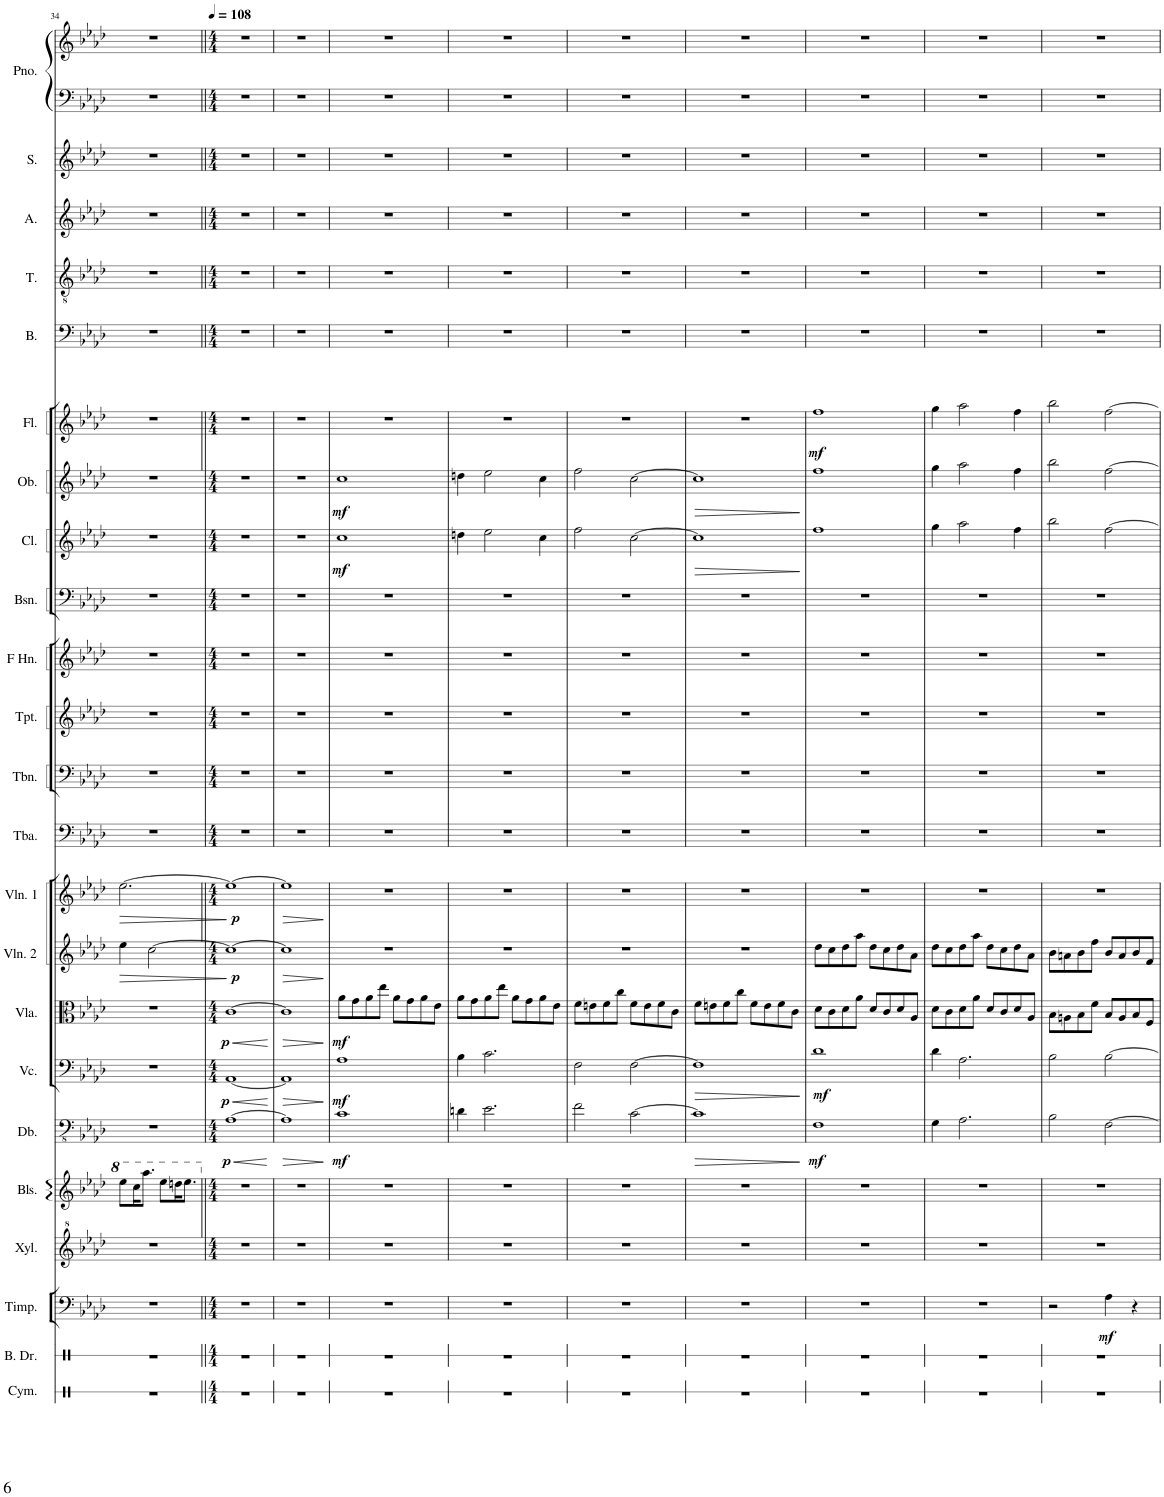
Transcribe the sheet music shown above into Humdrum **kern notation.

**kern	**kern	**kern	**dynam	**kern	**kern	**kern	**dynam	**kern	**dynam	**kern	**dynam	**kern	**dynam	**kern	**dynam	**kern	**kern	**kern	**kern	**kern	**kern	**dynam	**kern	**dynam	**kern	**dynam	**kern	**kern	**kern	**kern	**kern	**kern
*part23	*part22	*part21	*part21	*part20	*part19	*part18	*part18	*part17	*part17	*part16	*part16	*part15	*part15	*part14	*part14	*part13	*part12	*part11	*part10	*part9	*part8	*part8	*part7	*part7	*part6	*part6	*part5	*part4	*part3	*part2	*part1	*part1
*staff24	*staff23	*staff22	*staff22	*staff21	*staff20	*staff19	*staff19	*staff18	*staff18	*staff17	*staff17	*staff16	*staff16	*staff15	*staff15	*staff14	*staff13	*staff12	*staff11	*staff10	*staff9	*staff9	*staff8	*staff8	*staff7	*staff7	*staff6	*staff5	*staff4	*staff3	*staff2	*staff1
*I"Cymbal	*I"Bass Drum	*I"Timpani	*	*I"Xylophone	*I"Bells	*I"Double Bass	*	*I"Violoncello	*	*I"Viola	*	*I"Violin 2	*	*I"Violin 1	*	*I"Tuba	*I"Trombone	*I"Bb Trumpet	*I"F Horn	*I"Bassoon	*I"Bb Clarinet	*	*I"Oboe	*	*I"Flute	*	*I"Bass	*I"Tenor	*I"Alto	*I"Soprano	*I"Piano	*
*I'Cym.	*I'B. Dr.	*I'Timp.	*	*I'Xyl.	*I'Bls.	*I'Db.	*	*I'Vc.	*	*I'Vla.	*	*I'Vln. 2	*	*I'Vln. 1	*	*I'Tba.	*I'Tbn.	*I'Tpt.	*I'F Hn.	*I'Bsn.	*I'Cl.	*	*I'Ob.	*	*I'Fl.	*	*I'B.	*I'T.	*I'A.	*I'S.	*I'Pno.	*
!!LO:PB:g=z
*clefX	*clefX	*clefF4	*	*clefG^2	*clefG2	*clefFv4	*	*clefF4	*	*clefC3	*	*clefG2	*	*clefG2	*	*clefF4	*clefF4	*clefG2	*clefG2	*clefF4	*clefG2	*	*clefG2	*	*clefG2	*	*clefF4	*clefGv2	*clefG2	*clefG2	*clefF4	*clefG2
*	*	*	*	*	*	*ITrd7c12	*	*	*	*	*	*	*	*	*	*	*	*ITrd1c2	*ITrd4c7	*	*ITrd1c2	*	*	*	*	*	*	*	*	*	*	*
*k[]	*k[]	*k[b-e-a-d-]	*	*k[b-e-a-d-]	*k[b-e-a-d-]	*k[b-e-a-d-]	*	*k[b-e-a-d-]	*	*k[b-e-a-d-]	*	*k[b-e-a-d-]	*	*k[b-e-a-d-]	*	*k[b-e-a-d-]	*k[b-e-a-d-]	*k[b-e-a-d-]	*k[b-e-a-d-]	*k[b-e-a-d-]	*k[b-e-a-d-]	*	*k[b-e-a-d-]	*	*k[b-e-a-d-]	*	*k[b-e-a-d-]	*k[b-e-a-d-]	*k[b-e-a-d-]	*k[b-e-a-d-]	*k[b-e-a-d-]	*k[b-e-a-d-]
*M6/8	*M6/8	*M6/8	*	*M6/8	*M6/8	*M6/8	*	*M6/8	*	*M6/8	*	*M6/8	*	*M6/8	*	*M6/8	*M6/8	*M6/8	*M6/8	*M6/8	*M6/8	*	*M6/8	*	*M6/8	*	*M6/8	*M6/8	*M6/8	*M6/8	*M6/8	*M6/8
=34	=34	=34	=34	=34	=34	=34	=34	=34	=34	=34	=34	=34	=34	=34	=34	=34	=34	=34	=34	=34	=34	=34	=34	=34	=34	=34	=34	=34	=34	=34	=34	=34
!	!	!	!	!	!	!	!	!	!	!	!	!	!LO:HP:b	!	!LO:HP:b	!	!	!	!	!	!	!	!	!	!	!	!	!	!	!	!	!
2.r	2.r	2.r	.	2.r	8eee-\L	2.r	.	2.r	.	2.r	.	4ee-\	>	[2.ee-\	>	2.r	2.r	2.r	2.r	2.r	2.r	.	2.r	.	2.r	.	2.r	2.r	2.r	2.r	2.r	2.r
.	.	.	.	.	16ccc\K	.	.	.	.	.	.	.	.	.	.	.	.	.	.	.	.	.	.	.	.	.	.	.	.	.	.	.
.	.	.	.	.	8.aaa-\J	.	.	.	.	.	.	.	.	.	.	.	.	.	.	.	.	.	.	.	.	.	.	.	.	.	.	.
.	.	.	.	.	.	.	.	.	.	.	.	[2cc\	.	.	.	.	.	.	.	.	.	.	.	.	.	.	.	.	.	.	.	.
.	.	.	.	.	8eee-\L	.	.	.	.	.	.	.	.	.	.	.	.	.	.	.	.	.	.	.	.	.	.	.	.	.	.	.
.	.	.	.	.	16dddn\K	.	.	.	.	.	.	.	.	.	.	.	.	.	.	.	.	.	.	.	.	.	.	.	.	.	.	.
.	.	.	.	.	8.eee-\J	.	.	.	.	.	.	.	.	.	.	.	.	.	.	.	.	.	.	.	.	.	.	.	.	.	.	.
.	.	.	.	.	.	.	.	.	.	.	.	.	]	.	]	.	.	.	.	.	.	.	.	.	.	.	.	.	.	.	.	.
=35||	=35||	=35||	=35||	=35||	=35||	=35||	=35||	=35||	=35||	=35||	=35||	=35||	=35||	=35||	=35||	=35||	=35||	=35||	=35||	=35||	=35||	=35||	=35||	=35||	=35||	=35||	=35||	=35||	=35||	=35||	=35||	=35||
*M4/4	*M4/4	*M4/4	*	*M4/4	*M4/4	*M4/4	*	*M4/4	*	*M4/4	*	*M4/4	*	*M4/4	*	*M4/4	*M4/4	*M4/4	*M4/4	*M4/4	*M4/4	*	*M4/4	*	*M4/4	*	*M4/4	*M4/4	*M4/4	*M4/4	*M4/4	*M4/4
*	*	*	*	*	*	*	*	*	*	*	*	*	*	*	*	*	*	*	*	*	*	*	*	*	*	*	*	*	*	*	*	*MM108
!	!	!	!	!	!	!	!LO:HP:b	!	!LO:HP:b	!	!LO:HP:b	!	!	!	!	!	!	!	!	!	!	!	!	!	!	!	!	!	!	!	!	!
!	!	!	!	!	!	!	!LO:DY:n=1:b	!	!LO:DY:n=1:b	!	!LO:DY:n=1:b	!	!LO:DY:b	!	!LO:DY:b	!	!	!	!	!	!	!	!	!	!	!	!	!	!	!	!	!
1r	1r	1r	.	1r	1r	[1AA-	< p	[1AA-	< p	[1c	< p	1cc_	p	1ee-_	p	1r	1r	1r	1r	1r	1r	.	1r	.	1r	.	1r	1r	1r	1r	1r	1r
.	.	.	.	.	.	.	[	.	[	.	[	.	.	.	.	.	.	.	.	.	.	.	.	.	.	.	.	.	.	.	.	.
=36	=36	=36	=36	=36	=36	=36	=36	=36	=36	=36	=36	=36	=36	=36	=36	=36	=36	=36	=36	=36	=36	=36	=36	=36	=36	=36	=36	=36	=36	=36	=36	=36
!	!	!	!	!	!	!	!LO:HP:b	!	!LO:HP:b	!	!LO:HP:b	!	!LO:HP:b	!	!LO:HP:b	!	!	!	!	!	!	!	!	!	!	!	!	!	!	!	!	!
1r	1r	1r	.	1r	1r	1AA-]	>	1AA-]	>	1c]	>	1cc]	>	1ee-]	>	1r	1r	1r	1r	1r	1r	.	1r	.	1r	.	1r	1r	1r	1r	1r	1r
.	.	.	.	.	.	.	]	.	]	.	]	.	]	.	]	.	.	.	.	.	.	.	.	.	.	.	.	.	.	.	.	.
=37	=37	=37	=37	=37	=37	=37	=37	=37	=37	=37	=37	=37	=37	=37	=37	=37	=37	=37	=37	=37	=37	=37	=37	=37	=37	=37	=37	=37	=37	=37	=37	=37
!	!	!	!	!	!	!	!LO:DY:b	!	!LO:DY:b	!	!LO:DY:b	!	!	!	!	!	!	!	!	!	!	!LO:DY:b	!	!LO:DY:b	!	!	!	!	!	!	!	!
1r	1r	1r	.	1r	1r	1C	mf	1A-	mf	8a-\L	mf	1r	.	1r	.	1r	1r	1r	1r	1r	1cc	mf	1cc	mf	1r	.	1r	1r	1r	1r	1r	1r
.	.	.	.	.	.	.	.	.	.	8g\	.	.	.	.	.	.	.	.	.	.	.	.	.	.	.	.	.	.	.	.	.	.
.	.	.	.	.	.	.	.	.	.	8a-\	.	.	.	.	.	.	.	.	.	.	.	.	.	.	.	.	.	.	.	.	.	.
.	.	.	.	.	.	.	.	.	.	8ee-\J	.	.	.	.	.	.	.	.	.	.	.	.	.	.	.	.	.	.	.	.	.	.
.	.	.	.	.	.	.	.	.	.	8a-\L	.	.	.	.	.	.	.	.	.	.	.	.	.	.	.	.	.	.	.	.	.	.
.	.	.	.	.	.	.	.	.	.	8g\	.	.	.	.	.	.	.	.	.	.	.	.	.	.	.	.	.	.	.	.	.	.
.	.	.	.	.	.	.	.	.	.	8a-\	.	.	.	.	.	.	.	.	.	.	.	.	.	.	.	.	.	.	.	.	.	.
.	.	.	.	.	.	.	.	.	.	8e-\J	.	.	.	.	.	.	.	.	.	.	.	.	.	.	.	.	.	.	.	.	.	.
=38	=38	=38	=38	=38	=38	=38	=38	=38	=38	=38	=38	=38	=38	=38	=38	=38	=38	=38	=38	=38	=38	=38	=38	=38	=38	=38	=38	=38	=38	=38	=38	=38
1r	1r	1r	.	1r	1r	4Dn\	.	4B-\	.	8a-\L	.	1r	.	1r	.	1r	1r	1r	1r	1r	4ddn\	.	4ddn\	.	1r	.	1r	1r	1r	1r	1r	1r
.	.	.	.	.	.	.	.	.	.	8g\	.	.	.	.	.	.	.	.	.	.	.	.	.	.	.	.	.	.	.	.	.	.
.	.	.	.	.	.	2.E-\	.	2.c\	.	8a-\	.	.	.	.	.	.	.	.	.	.	2ee-\	.	2ee-\	.	.	.	.	.	.	.	.	.
.	.	.	.	.	.	.	.	.	.	8ee-\J	.	.	.	.	.	.	.	.	.	.	.	.	.	.	.	.	.	.	.	.	.	.
.	.	.	.	.	.	.	.	.	.	8a-\L	.	.	.	.	.	.	.	.	.	.	.	.	.	.	.	.	.	.	.	.	.	.
.	.	.	.	.	.	.	.	.	.	8g\	.	.	.	.	.	.	.	.	.	.	.	.	.	.	.	.	.	.	.	.	.	.
.	.	.	.	.	.	.	.	.	.	8a-\	.	.	.	.	.	.	.	.	.	.	4cc\	.	4cc\	.	.	.	.	.	.	.	.	.
.	.	.	.	.	.	.	.	.	.	8e-\J	.	.	.	.	.	.	.	.	.	.	.	.	.	.	.	.	.	.	.	.	.	.
=39	=39	=39	=39	=39	=39	=39	=39	=39	=39	=39	=39	=39	=39	=39	=39	=39	=39	=39	=39	=39	=39	=39	=39	=39	=39	=39	=39	=39	=39	=39	=39	=39
1r	1r	1r	.	1r	1r	2F\	.	2F\	.	8f\L	.	1r	.	1r	.	1r	1r	1r	1r	1r	2ff\	.	2ff\	.	1r	.	1r	1r	1r	1r	1r	1r
.	.	.	.	.	.	.	.	.	.	8en\	.	.	.	.	.	.	.	.	.	.	.	.	.	.	.	.	.	.	.	.	.	.
.	.	.	.	.	.	.	.	.	.	8f\	.	.	.	.	.	.	.	.	.	.	.	.	.	.	.	.	.	.	.	.	.	.
.	.	.	.	.	.	.	.	.	.	8cc\J	.	.	.	.	.	.	.	.	.	.	.	.	.	.	.	.	.	.	.	.	.	.
.	.	.	.	.	.	[2C\	.	[2F\	.	8f\L	.	.	.	.	.	.	.	.	.	.	[2cc\	.	[2cc\	.	.	.	.	.	.	.	.	.
.	.	.	.	.	.	.	.	.	.	8e\	.	.	.	.	.	.	.	.	.	.	.	.	.	.	.	.	.	.	.	.	.	.
.	.	.	.	.	.	.	.	.	.	8f\	.	.	.	.	.	.	.	.	.	.	.	.	.	.	.	.	.	.	.	.	.	.
.	.	.	.	.	.	.	.	.	.	8c\J	.	.	.	.	.	.	.	.	.	.	.	.	.	.	.	.	.	.	.	.	.	.
=40	=40	=40	=40	=40	=40	=40	=40	=40	=40	=40	=40	=40	=40	=40	=40	=40	=40	=40	=40	=40	=40	=40	=40	=40	=40	=40	=40	=40	=40	=40	=40	=40
!	!	!	!	!	!	!	!LO:HP:b	!	!LO:HP:b	!	!	!	!	!	!	!	!	!	!	!	!	!LO:HP:b	!	!LO:HP:b	!	!	!	!	!	!	!	!
1r	1r	1r	.	1r	1r	1C]	>	1F]	>	8f\L	.	1r	.	1r	.	1r	1r	1r	1r	1r	1cc]	>	1cc]	>	1r	.	1r	1r	1r	1r	1r	1r
.	.	.	.	.	.	.	.	.	.	8en\	.	.	.	.	.	.	.	.	.	.	.	.	.	.	.	.	.	.	.	.	.	.
.	.	.	.	.	.	.	.	.	.	8f\	.	.	.	.	.	.	.	.	.	.	.	.	.	.	.	.	.	.	.	.	.	.
.	.	.	.	.	.	.	.	.	.	8cc\J	.	.	.	.	.	.	.	.	.	.	.	.	.	.	.	.	.	.	.	.	.	.
.	.	.	.	.	.	.	.	.	.	8f\L	.	.	.	.	.	.	.	.	.	.	.	.	.	.	.	.	.	.	.	.	.	.
.	.	.	.	.	.	.	.	.	.	8e\	.	.	.	.	.	.	.	.	.	.	.	.	.	.	.	.	.	.	.	.	.	.
.	.	.	.	.	.	.	.	.	.	8f\	.	.	.	.	.	.	.	.	.	.	.	.	.	.	.	.	.	.	.	.	.	.
.	.	.	.	.	.	.	.	.	.	8c\J	.	.	.	.	.	.	.	.	.	.	.	.	.	.	.	.	.	.	.	.	.	.
.	.	.	.	.	.	.	]	.	]	.	.	.	.	.	.	.	.	.	.	.	.	]	.	]	.	.	.	.	.	.	.	.
=41	=41	=41	=41	=41	=41	=41	=41	=41	=41	=41	=41	=41	=41	=41	=41	=41	=41	=41	=41	=41	=41	=41	=41	=41	=41	=41	=41	=41	=41	=41	=41	=41
!	!	!	!	!	!	!	!LO:DY:b	!	!LO:DY:b	!	!	!	!	!	!	!	!	!	!	!	!	!	!	!	!	!LO:DY:b	!	!	!	!	!	!
1r	1r	1r	.	1r	1r	1FF	mf	1d-	mf	8d-\L	.	8dd-\L	.	1r	.	1r	1r	1r	1r	1r	1ff	.	1ff	.	1ff	mf	1r	1r	1r	1r	1r	1r
.	.	.	.	.	.	.	.	.	.	8c\	.	8cc\	.	.	.	.	.	.	.	.	.	.	.	.	.	.	.	.	.	.	.	.
.	.	.	.	.	.	.	.	.	.	8d-\	.	8dd-\	.	.	.	.	.	.	.	.	.	.	.	.	.	.	.	.	.	.	.	.
.	.	.	.	.	.	.	.	.	.	8a-\J	.	8aa-\J	.	.	.	.	.	.	.	.	.	.	.	.	.	.	.	.	.	.	.	.
.	.	.	.	.	.	.	.	.	.	8d-/L	.	8dd-\L	.	.	.	.	.	.	.	.	.	.	.	.	.	.	.	.	.	.	.	.
.	.	.	.	.	.	.	.	.	.	8c/	.	8cc\	.	.	.	.	.	.	.	.	.	.	.	.	.	.	.	.	.	.	.	.
.	.	.	.	.	.	.	.	.	.	8d-/	.	8dd-\	.	.	.	.	.	.	.	.	.	.	.	.	.	.	.	.	.	.	.	.
.	.	.	.	.	.	.	.	.	.	8A-/J	.	8a-\J	.	.	.	.	.	.	.	.	.	.	.	.	.	.	.	.	.	.	.	.
=42	=42	=42	=42	=42	=42	=42	=42	=42	=42	=42	=42	=42	=42	=42	=42	=42	=42	=42	=42	=42	=42	=42	=42	=42	=42	=42	=42	=42	=42	=42	=42	=42
1r	1r	1r	.	1r	1r	4GG\	.	4d-\	.	8d-\L	.	8dd-\L	.	1r	.	1r	1r	1r	1r	1r	4gg\	.	4gg\	.	4gg\	.	1r	1r	1r	1r	1r	1r
.	.	.	.	.	.	.	.	.	.	8c\	.	8cc\	.	.	.	.	.	.	.	.	.	.	.	.	.	.	.	.	.	.	.	.
.	.	.	.	.	.	2.AA-\	.	2.A-\	.	8d-\	.	8dd-\	.	.	.	.	.	.	.	.	2aa-\	.	2aa-\	.	2aa-\	.	.	.	.	.	.	.
.	.	.	.	.	.	.	.	.	.	8a-\J	.	8aa-\J	.	.	.	.	.	.	.	.	.	.	.	.	.	.	.	.	.	.	.	.
.	.	.	.	.	.	.	.	.	.	8d-/L	.	8dd-\L	.	.	.	.	.	.	.	.	.	.	.	.	.	.	.	.	.	.	.	.
.	.	.	.	.	.	.	.	.	.	8c/	.	8cc\	.	.	.	.	.	.	.	.	.	.	.	.	.	.	.	.	.	.	.	.
.	.	.	.	.	.	.	.	.	.	8d-/	.	8dd-\	.	.	.	.	.	.	.	.	4ff\	.	4ff\	.	4ff\	.	.	.	.	.	.	.
.	.	.	.	.	.	.	.	.	.	8A-/J	.	8a-\J	.	.	.	.	.	.	.	.	.	.	.	.	.	.	.	.	.	.	.	.
=43	=43	=43	=43	=43	=43	=43	=43	=43	=43	=43	=43	=43	=43	=43	=43	=43	=43	=43	=43	=43	=43	=43	=43	=43	=43	=43	=43	=43	=43	=43	=43	=43
1r	1r	2r	.	1r	1r	2BB-\	.	2B-\	.	8B-\L	.	8b-\L	.	1r	.	1r	1r	1r	1r	1r	2bb-\	.	2bb-\	.	2bb-\	.	1r	1r	1r	1r	1r	1r
.	.	.	.	.	.	.	.	.	.	8An\	.	8an\	.	.	.	.	.	.	.	.	.	.	.	.	.	.	.	.	.	.	.	.
.	.	.	.	.	.	.	.	.	.	8B-\	.	8b-\	.	.	.	.	.	.	.	.	.	.	.	.	.	.	.	.	.	.	.	.
.	.	.	.	.	.	.	.	.	.	8f\J	.	8ff\J	.	.	.	.	.	.	.	.	.	.	.	.	.	.	.	.	.	.	.	.
!	!	!	!LO:DY:b	!	!	!	!	!	!	!	!	!	!	!	!	!	!	!	!	!	!	!	!	!	!	!	!	!	!	!	!	!
.	.	4A-\	mf	.	.	[2FF\	.	[2B-\	.	8B-/L	.	8b-/L	.	.	.	.	.	.	.	.	[2ff\	.	[2ff\	.	[2ff\	.	.	.	.	.	.	.
.	.	.	.	.	.	.	.	.	.	8A/	.	8a/	.	.	.	.	.	.	.	.	.	.	.	.	.	.	.	.	.	.	.	.
.	.	4r	.	.	.	.	.	.	.	8B-/	.	8b-/	.	.	.	.	.	.	.	.	.	.	.	.	.	.	.	.	.	.	.	.
.	.	.	.	.	.	.	.	.	.	8F/J	.	8f/J	.	.	.	.	.	.	.	.	.	.	.	.	.	.	.	.	.	.	.	.
=	=	=	=	=	=	=	=	=	=	=	=	=	=	=	=	=	=	=	=	=	=	=	=	=	=	=	=	=	=	=	=	=
*-	*-	*-	*-	*-	*-	*-	*-	*-	*-	*-	*-	*-	*-	*-	*-	*-	*-	*-	*-	*-	*-	*-	*-	*-	*-	*-	*-	*-	*-	*-	*-	*-
